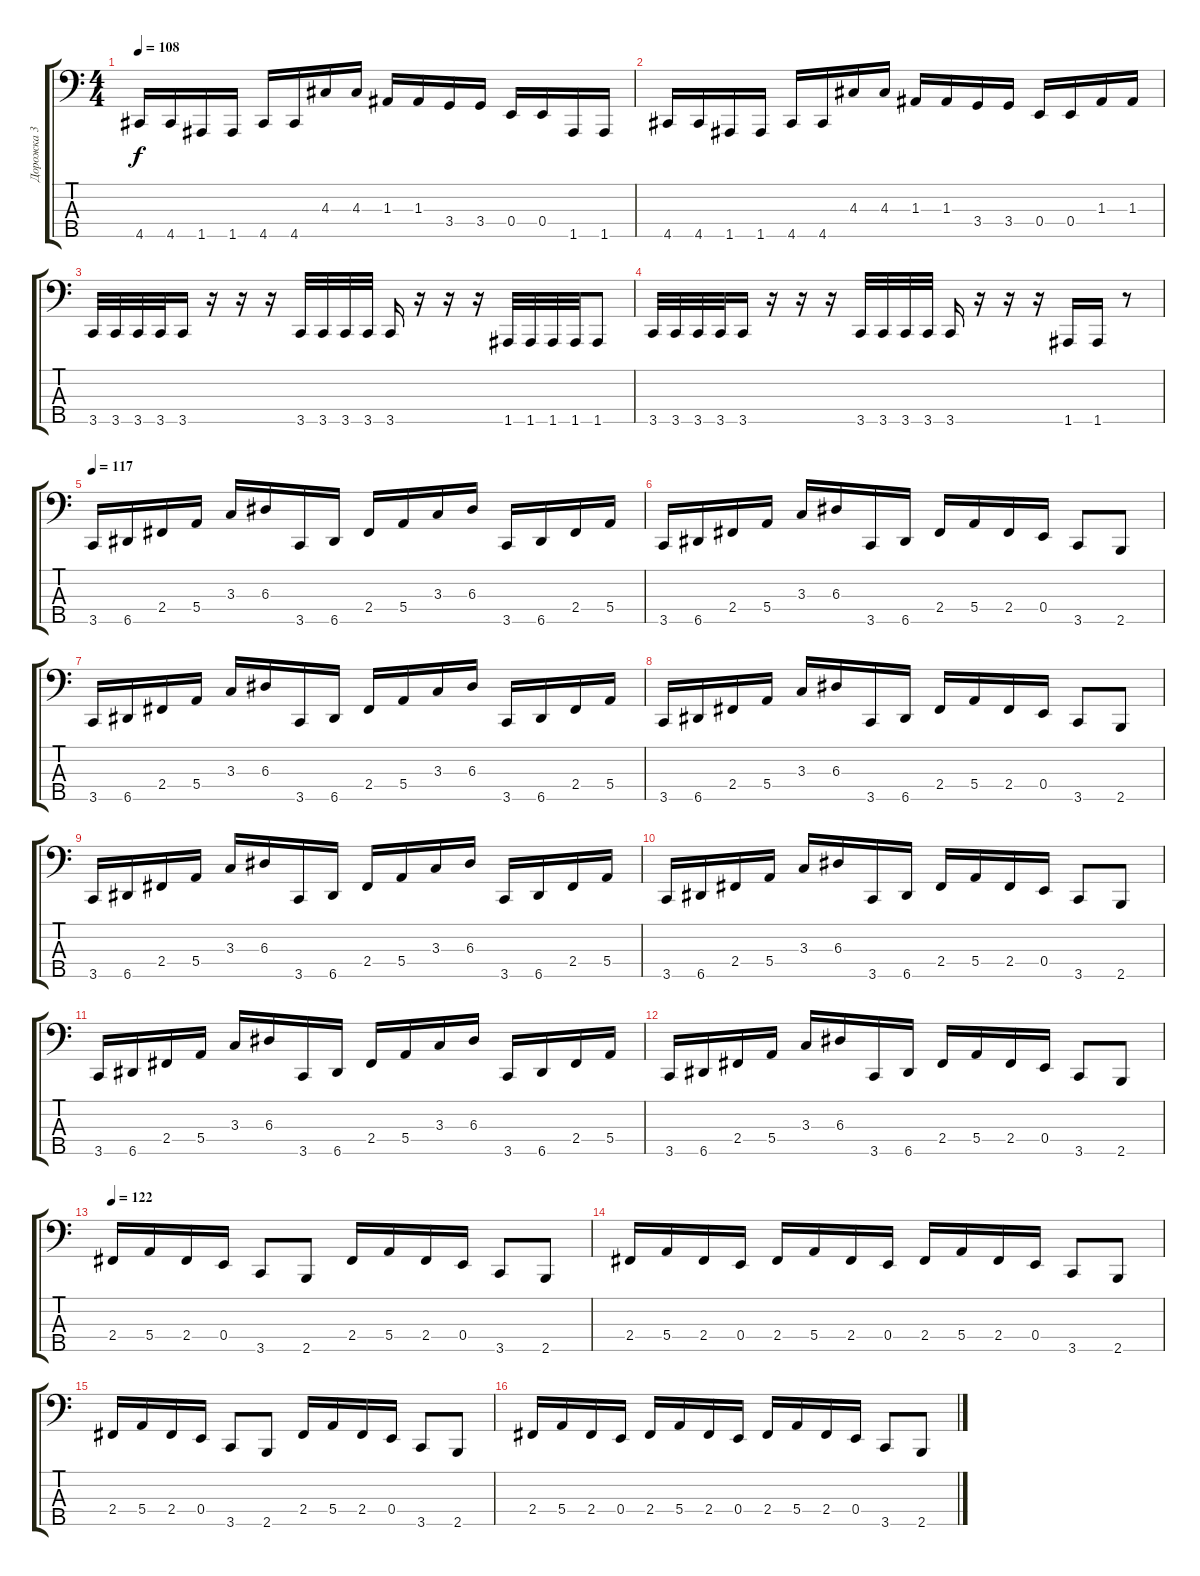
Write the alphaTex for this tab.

\track ("Дорожка 3" "Дорожка 3") {instrument electricbasspick}
\staff {score tabs}
\tuning (G2 D2 A1 E1 A0) {hide}
\ts (4 4)
\tempo 108
\clef f4
\ks c
4.5.16{dy f} 4.5.16 1.5.16 1.5.16 4.5.16 4.5.16 4.3.16 4.3.16 1.3.16 1.3.16 3.4.16 3.4.16 0.4.16 0.4.16 1.5.16 1.5.16 |
4.5.16 4.5.16 1.5.16 1.5.16 4.5.16 4.5.16 4.3.16 4.3.16 1.3.16 1.3.16 3.4.16 3.4.16 0.4.16 0.4.16 1.3.16 1.3.16 |
3.5.32 3.5.32 3.5.32 3.5.32 3.5.16 r.16 r.16 r.16 3.5.32 3.5.32 3.5.32 3.5.32 3.5.16 r.16 r.16 r.16 1.5.32 1.5.32 1.5.32 1.5.32 1.5.8 |
3.5.32 3.5.32 3.5.32 3.5.32 3.5.16 r.16 r.16 r.16 3.5.32 3.5.32 3.5.32 3.5.32 3.5.16 r.16 r.16 r.16 1.5.16 1.5.16 r.8 |
\tempo 117
3.5.16 6.5.16 2.4.16 5.4.16 3.3.16 6.3.16 3.5.16 6.5.16 2.4.16 5.4.16 3.3.16 6.3.16 3.5.16 6.5.16 2.4.16 5.4.16 |
3.5.16 6.5.16 2.4.16 5.4.16 3.3.16 6.3.16 3.5.16 6.5.16 2.4.16 5.4.16 2.4.16 0.4.16 3.5.8 2.5.8 |
3.5.16 6.5.16 2.4.16 5.4.16 3.3.16 6.3.16 3.5.16 6.5.16 2.4.16 5.4.16 3.3.16 6.3.16 3.5.16 6.5.16 2.4.16 5.4.16 |
3.5.16 6.5.16 2.4.16 5.4.16 3.3.16 6.3.16 3.5.16 6.5.16 2.4.16 5.4.16 2.4.16 0.4.16 3.5.8 2.5.8 |
3.5.16 6.5.16 2.4.16 5.4.16 3.3.16 6.3.16 3.5.16 6.5.16 2.4.16 5.4.16 3.3.16 6.3.16 3.5.16 6.5.16 2.4.16 5.4.16 |
3.5.16 6.5.16 2.4.16 5.4.16 3.3.16 6.3.16 3.5.16 6.5.16 2.4.16 5.4.16 2.4.16 0.4.16 3.5.8 2.5.8 |
3.5.16 6.5.16 2.4.16 5.4.16 3.3.16 6.3.16 3.5.16 6.5.16 2.4.16 5.4.16 3.3.16 6.3.16 3.5.16 6.5.16 2.4.16 5.4.16 |
3.5.16 6.5.16 2.4.16 5.4.16 3.3.16 6.3.16 3.5.16 6.5.16 2.4.16 5.4.16 2.4.16 0.4.16 3.5.8 2.5.8 |
\tempo 122
2.4.16 5.4.16 2.4.16 0.4.16 3.5.8 2.5.8 2.4.16 5.4.16 2.4.16 0.4.16 3.5.8 2.5.8 |
2.4.16 5.4.16 2.4.16 0.4.16 2.4.16 5.4.16 2.4.16 0.4.16 2.4.16 5.4.16 2.4.16 0.4.16 3.5.8 2.5.8 |
2.4.16 5.4.16 2.4.16 0.4.16 3.5.8 2.5.8 2.4.16 5.4.16 2.4.16 0.4.16 3.5.8 2.5.8 |
2.4.16 5.4.16 2.4.16 0.4.16 2.4.16 5.4.16 2.4.16 0.4.16 2.4.16 5.4.16 2.4.16 0.4.16 3.5.8 2.5.8
